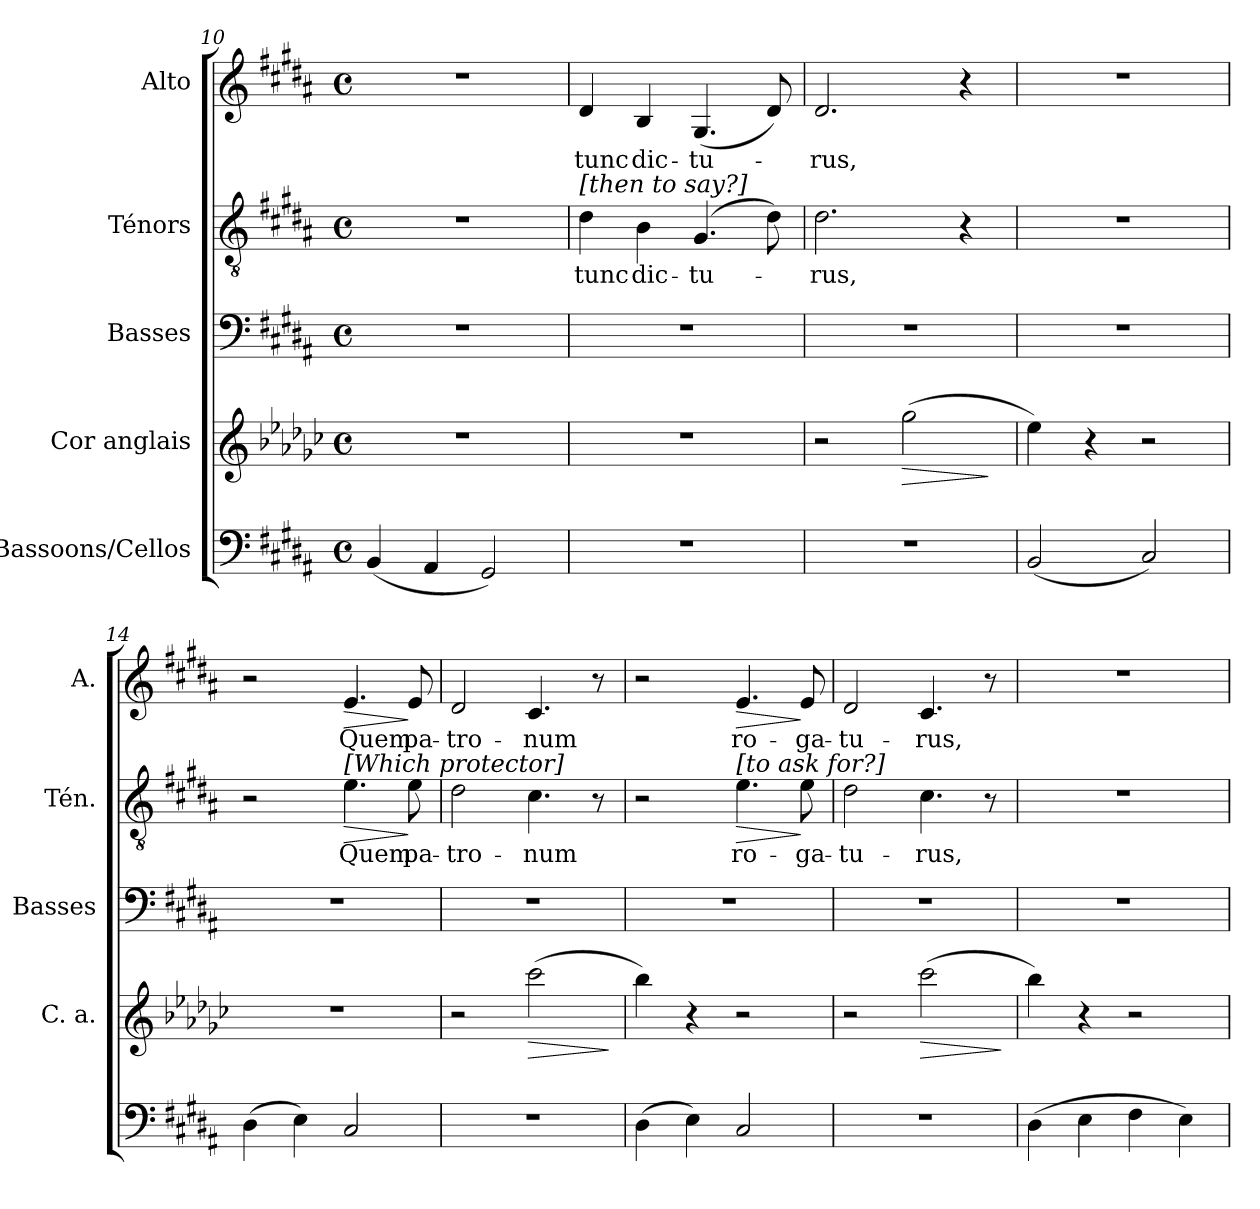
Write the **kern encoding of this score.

**kern	**kern	**dynam	**kern	**kern	**text	**dynam	**kern	**text	**dynam
*part5	*part4	*part4	*part3	*part2	*part2	*part2	*part1	*part1	*part1
*staff5	*staff4	*staff4	*staff3	*staff2	*staff2	*staff2	*staff1	*staff1	*staff1
*I"Bassoons/Cellos	*I"Cor anglais	*	*I"Basses	*I"Ténors	*	*	*I"Alto	*	*
*	*I'C. a.	*	*I'Basses	*I'Tén.	*	*	*I'A.	*	*
*clefF4	*clefG2	*	*clefF4	*clefGv2	*	*	*clefG2	*	*
*	*ITrd5c7	*	*	*ITrd7c12	*	*	*	*	*
*k[f#c#g#d#a#]	*k[f#c#g#d#a#]	*	*k[f#c#g#d#a#]	*k[f#c#g#d#a#]	*	*	*k[f#c#g#d#a#]	*	*
*B:	*B:	*	*B:	*B:	*	*	*B:	*	*
*M4/4	*M4/4	*	*M4/4	*M4/4	*	*	*M4/4	*	*
*met(c)	*met(c)	*	*met(c)	*met(c)	*	*	*met(c)	*	*
=10	=10	=10	=10	=10	=10	=10	=10	=10	=10
(4BBi/	1r	.	1r	1r	.	.	1r	.	.
4AA#i/	.	.	.	.	.	.	.	.	.
2GG#i/)	.	.	.	.	.	.	.	.	.
=11	=11	=11	=11	=11	=11	=11	=11	=11	=11
!	!	!	!	!	!LO:LY:b:color=#000000	!	!	!	!
!	!	!	!	!LO:TX:a:i:t=[then to say?]	!	!	!	!	!
!	!	!	!	!	!	!	!	!LO:LY:b:color=#000000	!
1r	1r	.	1r	4D#i\	tunc	.	4d#i/	tunc	.
!	!	!	!	!	!LO:LY:b:color=#000000	!	!	!	!
!	!	!	!	!	!	!	!	!LO:LY:b:color=#000000	!
.	.	.	.	4BBi\	dic-	.	4Bi/	dic-	.
!	!	!	!	!	!LO:LY:b:color=#000000	!	!	!	!
!	!	!	!	!	!	!	!	!LO:LY:b:color=#000000	!
.	.	.	.	(4.GG#i/	-tu-	.	(4.G#i/	-tu-	.
.	.	.	.	8D#i\)	.	.	8d#i/)	.	.
!!LO:LB:g=z
=12	=12	=12	=12	=12	=12	=12	=12	=12	=12
!	!	!	!	!	!LO:LY:b:color=#000000	!	!	!	!
!	!	!	!	!	!	!	!	!LO:LY:b:color=#000000	!
1r	2r	.	1r	2.D#i\	-rus,	.	2.d#i/	-rus,	.
!	!	!LO:HP:b	!	!	!	!	!	!	!
.	(2bi\	>	.	.	.	.	.	.	.
.	.	.	.	4r	.	.	4r	.	.
.	.	]	.	.	.	.	.	.	.
=13	=13	=13	=13	=13	=13	=13	=13	=13	=13
(2BBi/	4g#i\)	.	1r	1r	.	.	1r	.	.
.	4r	.	.	.	.	.	.	.	.
2C#i/)	2r	.	.	.	.	.	.	.	.
=14	=14	=14	=14	=14	=14	=14	=14	=14	=14
(4D#i\	1r	.	1r	2r	.	.	2r	.	.
4Ei\)	.	.	.	.	.	.	.	.	.
!	!	!	!	!	!LO:LY:b:color=#000000	!LO:HP:b	!	!	!
!	!	!	!	!LO:TX:a:i:t=[Which protector]	!	!	!	!	!
!	!	!	!	!	!	!	!	!LO:LY:b:color=#000000	!LO:HP:b
2C#i/	.	.	.	4.Ei\	Quem	>	4.ei/	Quem	>
!	!	!	!	!	!LO:LY:b:color=#000000	!	!	!	!
!	!	!	!	!	!	!	!	!LO:LY:b:color=#000000	!
.	.	.	.	8Ei\	pa-	]	8ei/	pa-	]
=15	=15	=15	=15	=15	=15	=15	=15	=15	=15
!	!	!	!	!	!LO:LY:b:color=#000000	!	!	!	!
!	!	!	!	!	!	!	!	!LO:LY:b:color=#000000	!
1r	2r	.	1r	2D#i\	-tro-	.	2d#i/	-tro-	.
!	!	!LO:HP:b	!	!	!	!	!	!	!
!	!	!	!	!	!LO:LY:b:color=#000000	!	!	!	!
!	!	!	!	!	!	!	!	!LO:LY:b:color=#000000	!
.	(2eei\	>	.	4.C#i\	-num	.	4.c#i/	-num	.
.	.	.	.	8r	.	.	8r	.	.
.	.	]	.	.	.	.	.	.	.
=16	=16	=16	=16	=16	=16	=16	=16	=16	=16
(4D#i\	4dd#i\)	.	1r	2r	.	.	2r	.	.
4Ei\)	4r	.	.	.	.	.	.	.	.
!	!	!	!	!	!LO:LY:b:color=#000000	!LO:HP:b	!	!	!
!	!	!	!	!LO:TX:a:i:t=[to ask for?]	!	!	!	!	!
!	!	!	!	!	!	!	!	!LO:LY:b:color=#000000	!LO:HP:b
2C#i/	2r	.	.	4.Ei\	ro-	>	4.ei/	ro-	>
!	!	!	!	!	!LO:LY:b:color=#000000	!	!	!	!
!	!	!	!	!	!	!	!	!LO:LY:b:color=#000000	!
.	.	.	.	8Ei\	-ga-	]	8ei/	-ga-	]
=17	=17	=17	=17	=17	=17	=17	=17	=17	=17
!	!	!	!	!	!LO:LY:b:color=#000000	!	!	!	!
!	!	!	!	!	!	!	!	!LO:LY:b:color=#000000	!
1r	2r	.	1r	2D#i\	-tu-	.	2d#i/	-tu-	.
!	!	!LO:HP:b	!	!	!	!	!	!	!
!	!	!	!	!	!LO:LY:b:color=#000000	!	!	!	!
!	!	!	!	!	!	!	!	!LO:LY:b:color=#000000	!
.	(2eei\	>	.	4.C#i\	-rus,	.	4.c#i/	-rus,	.
.	.	.	.	8r	.	.	8r	.	.
.	.	]	.	.	.	.	.	.	.
!!LO:PB:g=z
=18	=18	=18	=18	=18	=18	=18	=18	=18	=18
(4D#i\	4dd#i\)	.	1r	1r	.	.	1r	.	.
4Ei\	4r	.	.	.	.	.	.	.	.
4F#i\	2r	.	.	.	.	.	.	.	.
4Ei\)	.	.	.	.	.	.	.	.	.
=	=	=	=	=	=	=	=	=	=
*-	*-	*-	*-	*-	*-	*-	*-	*-	*-
